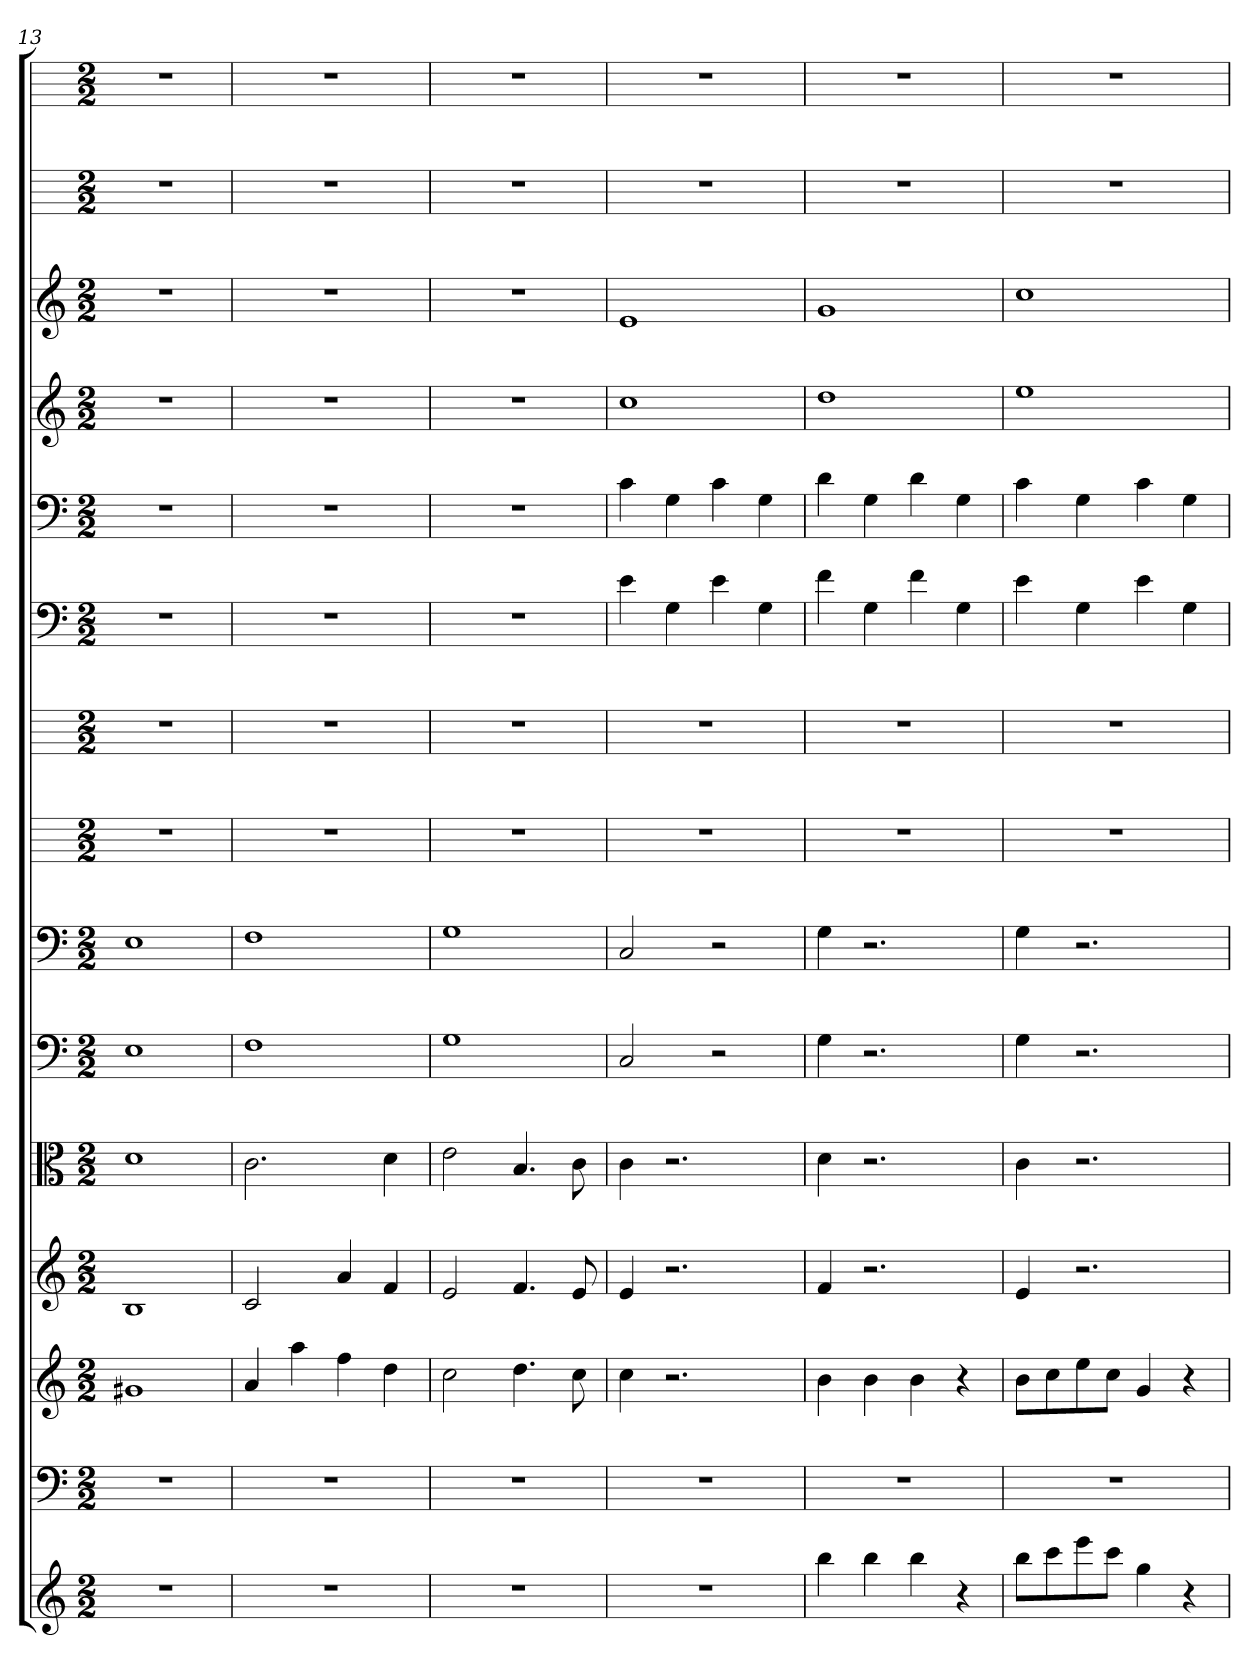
**kern	**kern	**kern	**kern	**kern	**kern	**kern	**kern	**kern	**kern	**kern	**kern	**kern	**kern	**kern
*part15	*part14	*part13	*part12	*part11	*part10	*part9	*part8	*part7	*part6	*part5	*part4	*part3	*part2	*part1
*staff15	*staff14	*staff13	*staff12	*staff11	*staff10	*staff9	*staff8	*staff7	*staff6	*staff5	*staff4	*staff3	*staff2	*staff1
*	*clefF4	*	*	*clefC3	*clefF4	*clefF4	*	*	*clefF4	*clefF4	*	*	*	*
*k[]	*k[]	*k[]	*k[]	*k[]	*k[]	*k[]	*k[]	*k[]	*k[]	*k[]	*k[]	*k[]	*k[]	*k[]
*C:	*C:	*C:	*C:	*C:	*C:	*C:	*C:	*C:	*C:	*C:	*C:	*C:	*C:	*C:
*M2/2	*M2/2	*M2/2	*M2/2	*M2/2	*M2/2	*M2/2	*M2/2	*M2/2	*M2/2	*M2/2	*M2/2	*M2/2	*M2/2	*M2/2
=13	=13	=13	=13	=13	=13	=13	=13	=13	=13	=13	=13	=13	=13	=13
1r	1r	1g#X	1B	1d	1E	1E	1r	1r	1r	1r	1r	1r	1r	1r
=14	=14	=14	=14	=14	=14	=14	=14	=14	=14	=14	=14	=14	=14	=14
1r	1r	4a	2c	2.c	1F	1F	1r	1r	1r	1r	1r	1r	1r	1r
.	.	4aa	.	.	.	.	.	.	.	.	.	.	.	.
.	.	4ff	4a	.	.	.	.	.	.	.	.	.	.	.
.	.	4dd	4f	4d	.	.	.	.	.	.	.	.	.	.
=15	=15	=15	=15	=15	=15	=15	=15	=15	=15	=15	=15	=15	=15	=15
1r	1r	2cc	2e	2e	1G	1G	1r	1r	1r	1r	1r	1r	1r	1r
.	.	4.dd	4.f	4.B	.	.	.	.	.	.	.	.	.	.
.	.	8cc	8e	8c	.	.	.	.	.	.	.	.	.	.
=16	=16	=16	=16	=16	=16	=16	=16	=16	=16	=16	=16	=16	=16	=16
1r	1r	4cc	4e	4c	2C	2C	1r	1r	4e	4c	1cc	1e	1r	1r
.	.	2.r	2.r	2.r	.	.	.	.	4G	4G	.	.	.	.
.	.	.	.	.	2r	2r	.	.	4e	4c	.	.	.	.
.	.	.	.	.	.	.	.	.	4G	4G	.	.	.	.
=17	=17	=17	=17	=17	=17	=17	=17	=17	=17	=17	=17	=17	=17	=17
4bb	1r	4b	4f	4d	4G	4G	1r	1r	4f	4d	1dd	1g	1r	1r
4bb	.	4b	2.r	2.r	2.r	2.r	.	.	4G	4G	.	.	.	.
4bb	.	4b	.	.	.	.	.	.	4f	4d	.	.	.	.
4r	.	4r	.	.	.	.	.	.	4G	4G	.	.	.	.
=18	=18	=18	=18	=18	=18	=18	=18	=18	=18	=18	=18	=18	=18	=18
8bbL	1r	8bL	4e	4c	4G	4G	1r	1r	4e	4c	1ee	1cc	1r	1r
8ccc	.	8cc	.	.	.	.	.	.	.	.	.	.	.	.
8eee	.	8ee	2.r	2.r	2.r	2.r	.	.	4G	4G	.	.	.	.
8cccJ	.	8ccJ	.	.	.	.	.	.	.	.	.	.	.	.
4gg	.	4g	.	.	.	.	.	.	4e	4c	.	.	.	.
4r	.	4r	.	.	.	.	.	.	4G	4G	.	.	.	.
=	=	=	=	=	=	=	=	=	=	=	=	=	=	=
*-	*-	*-	*-	*-	*-	*-	*-	*-	*-	*-	*-	*-	*-	*-
